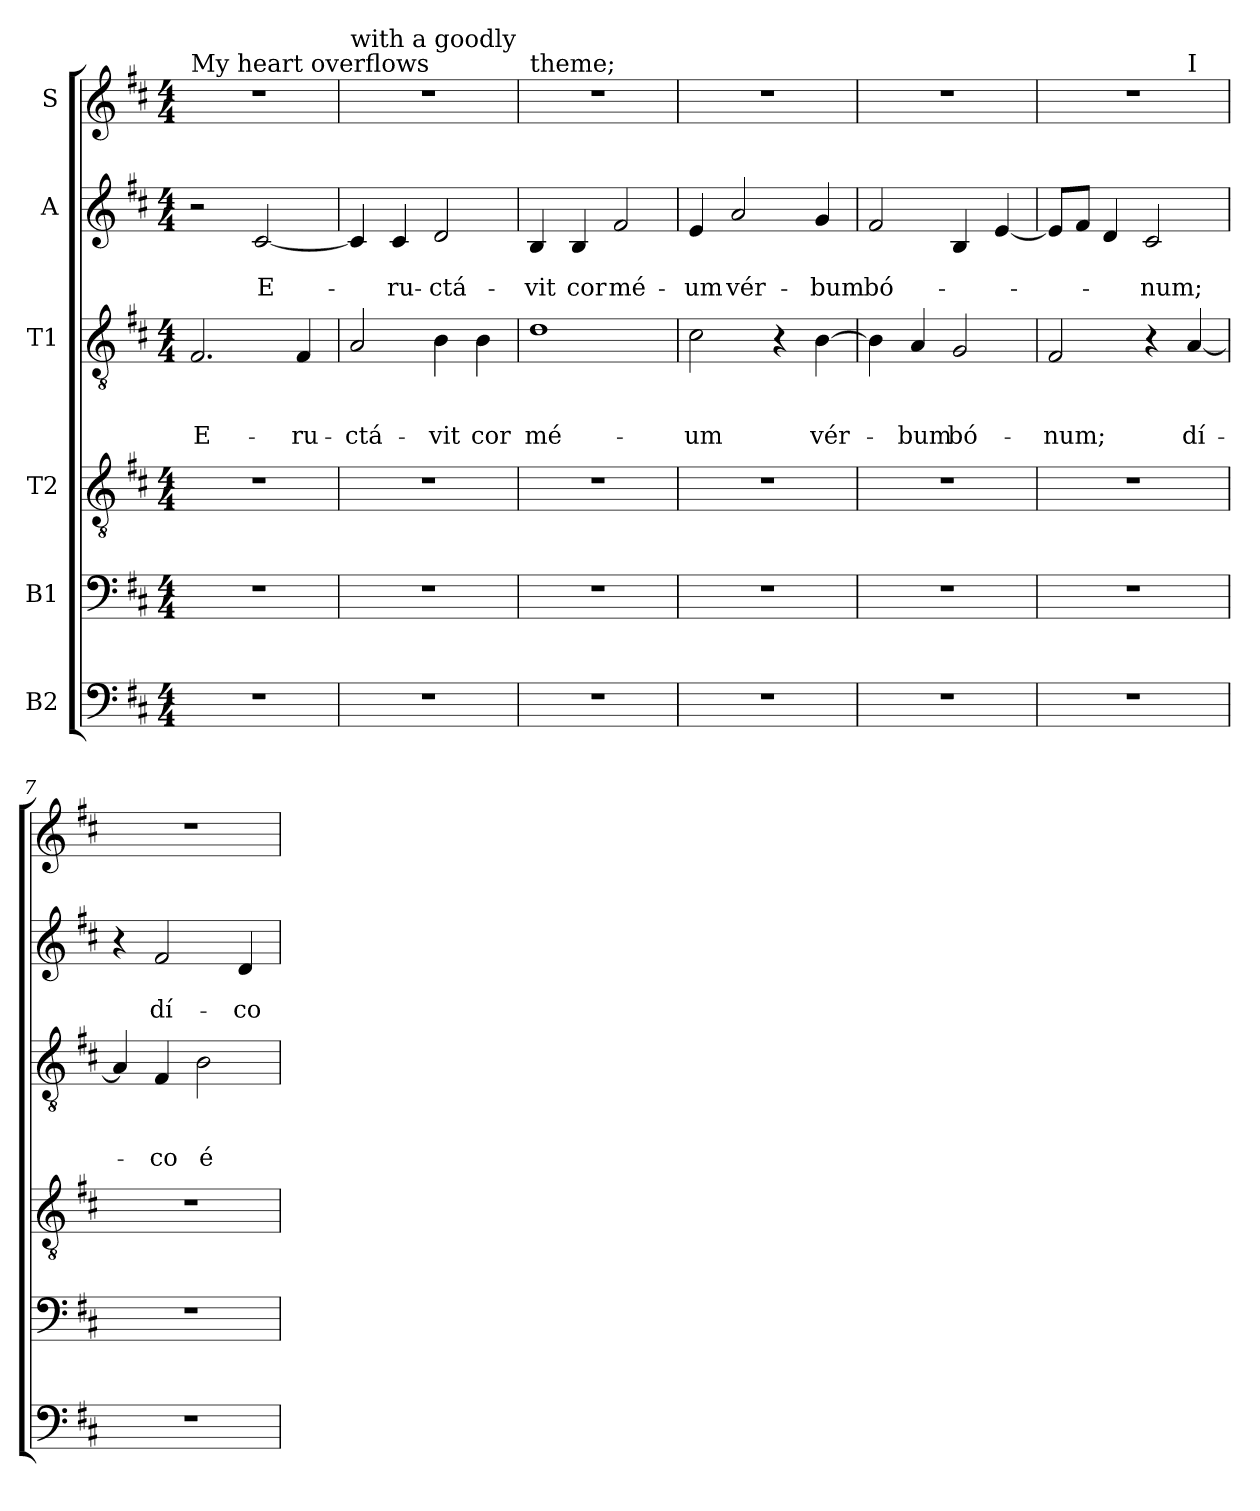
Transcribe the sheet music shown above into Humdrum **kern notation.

**kern	**kern	**kern	**kern	**text	**text	**text	**kern	**text	**text	**kern
*part6	*part5	*part4	*part3	*part3	*part3	*part3	*part2	*part2	*part2	*part1
*staff6	*staff5	*staff4	*staff3	*staff3	*staff3	*staff3	*staff2	*staff2	*staff2	*staff1
*I"B2	*I"B1	*I"T2	*I"T1	*	*	*	*I"A	*	*	*I"S
*clefF4	*clefF4	*clefGv2	*clefGv2	*	*	*	*clefG2	*	*	*clefG2
*k[f#c#]	*k[f#c#]	*k[f#c#]	*k[f#c#]	*	*	*	*k[f#c#]	*	*	*k[f#c#]
*D:	*D:	*D:	*D:	*	*	*	*D:	*	*	*D:
*M4/4	*M4/4	*M4/4	*M4/4	*	*	*	*M4/4	*	*	*M4/4
=1	=1	=1	=1	=1	=1	=1	=1	=1	=1	=1
!	!	!	!	!	!	!	!	!	!	!LO:TX:a:t=My heart overflows
!	!	!	!	!	!	!LO:LY:b	!	!	!	!
1r	1r	1r	2.F#/	.	.	E-	2r	.	.	1r
!	!	!	!	!	!	!	!	!	!LO:LY:b	!
.	.	.	.	.	.	.	[2c#/	.	E-	.
!	!	!	!	!	!	!LO:LY:b	!	!	!	!
.	.	.	4F#/	.	.	-ru-	.	.	.	.
=2	=2	=2	=2	=2	=2	=2	=2	=2	=2	=2
!	!	!	!	!	!	!	!	!	!	!LO:TX:a:t=with a goodly
!	!	!	!	!	!	!LO:LY:b	!	!	!	!
1r	1r	1r	2A/	.	.	-ctá-	4c#/]	.	.	1r
!	!	!	!	!	!	!	!	!	!LO:LY:b	!
.	.	.	.	.	.	.	4c#/	.	-ru-	.
!	!	!	!	!	!	!LO:LY:b	!	!	!LO:LY:b	!
.	.	.	4B\	.	.	-vit	2d/	.	-ctá-	.
!	!	!	!	!	!	!LO:LY:b	!	!	!	!
.	.	.	4B\	.	.	cor	.	.	.	.
=3	=3	=3	=3	=3	=3	=3	=3	=3	=3	=3
!	!	!	!	!	!	!	!	!	!	!LO:TX:a:t=theme;
!	!	!	!	!	!	!LO:LY:b	!	!	!LO:LY:b	!
1r	1r	1r	1d	.	.	mé-	4B/	.	-vit	1r
!	!	!	!	!	!	!	!	!	!LO:LY:b	!
.	.	.	.	.	.	.	4B/	.	cor	.
!	!	!	!	!	!	!	!	!	!LO:LY:b	!
.	.	.	.	.	.	.	2f#/	.	mé-	.
=4	=4	=4	=4	=4	=4	=4	=4	=4	=4	=4
!	!	!	!	!	!	!LO:LY:b	!	!	!LO:LY:b	!
1r	1r	1r	2c#\	.	.	-um	4e/	.	-um	1r
!	!	!	!	!	!	!	!	!	!LO:LY:b	!
.	.	.	.	.	.	.	2a/	.	vér-	.
.	.	.	4r	.	.	.	.	.	.	.
!	!	!	!	!	!	!LO:LY:b	!	!	!LO:LY:b	!
.	.	.	[4B\	.	.	vér-	4g/	.	-bum	.
=5	=5	=5	=5	=5	=5	=5	=5	=5	=5	=5
!	!	!	!	!	!	!	!	!	!LO:LY:b	!
1r	1r	1r	4B\]	.	.	.	2f#/	.	bó-	1r
!	!	!	!	!	!	!LO:LY:b	!	!	!	!
.	.	.	4A/	.	.	-bum	.	.	.	.
!	!	!	!	!	!	!LO:LY:b	!	!	!	!
.	.	.	2G/	.	.	bó-	4B/	.	.	.
.	.	.	.	.	.	.	[4e/	.	.	.
!!LO:PB:g=z
=6	=6	=6	=6	=6	=6	=6	=6	=6	=6	=6
!	!	!	!	!	!	!LO:LY:b	!	!	!	!
*	*	*	*	*	*	*	*	*	*	*^
1r	1r	1r	2F#/	.	.	-num;	8e/L]	.	.	1r	2.ryy
.	.	.	.	.	.	.	8f#/J	.	.	.	.
.	.	.	.	.	.	.	4d/	.	.	.	.
!	!	!	!	!	!	!	!	!	!LO:LY:b	!	!
.	.	.	4r	.	.	.	2c#/	.	-num;	.	.
!	!	!	!	!	!	!	!	!	!	!	!LO:TX:a:t=I
!	!	!	!	!	!	!LO:LY:b	!	!	!	!	!
.	.	.	[4A/	.	.	dí-	.	.	.	.	4ryy
=7	=7	=7	=7	=7	=7	=7	=7	=7	=7	=7	=7
!	!	!	!	!	!	!	!	!	!	!LO:TX:a:t=address my verses	!
*	*	*	*	*	*	*	*	*	*	*v	*v
1r	1r	1r	4A/]	.	.	.	4r	.	.	1r
!	!	!	!	!	!	!LO:LY:b	!	!	!LO:LY:b	!
.	.	.	4F#/	.	.	-co	2f#/	.	dí-	.
!	!	!	!	!	!	!LO:LY:b	!	!	!	!
.	.	.	2B\	.	.	é-	.	.	.	.
!	!	!	!	!	!	!	!	!	!LO:LY:b	!
.	.	.	.	.	.	.	4d/	.	-co	.
=	=	=	=	=	=	=	=	=	=	=
*-	*-	*-	*-	*-	*-	*-	*-	*-	*-	*-
